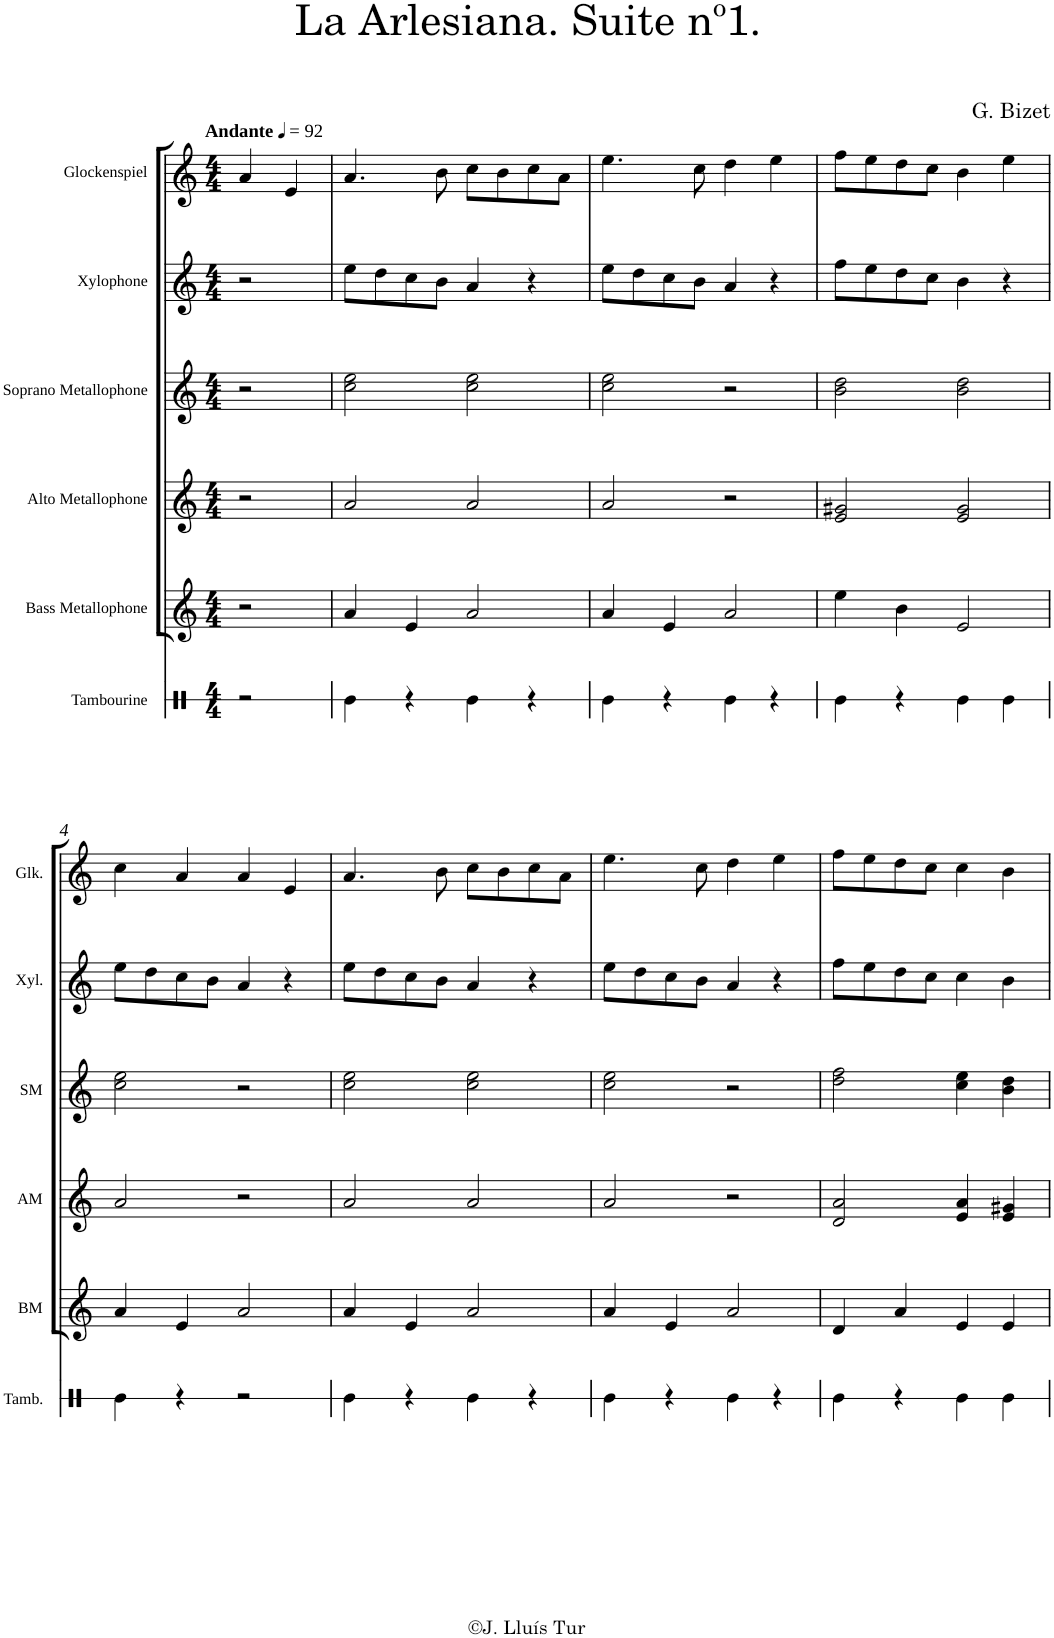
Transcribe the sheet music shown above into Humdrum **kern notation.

**kern	**kern	**kern	**kern	**kern	**kern
*part6	*part5	*part4	*part3	*part2	*part1
*staff6	*staff5	*staff4	*staff3	*staff2	*staff1
*I"Tambourine	*I"Bass Metallophone	*I"Alto Metallophone	*I"Soprano Metallophone	*I"Xylophone	*I"Glockenspiel
*I'Tamb.	*I'BM	*I'AM	*I'SM	*I'Xyl.	*I'Glk.
*stria1	*	*	*	*	*
*clefX	*clefG2	*clefG2	*clefG2	*clefG2	*clefG2
*	*Trd7c12	*	*Trd-7c-12	*Trd-7c-12	*Trd-14c-24
*k[]	*k[]	*k[]	*k[]	*k[]	*k[]
*M4/4	*M4/4	*M4/4	*M4/4	*M4/4	*M4/4
*MM92	*MM92	*MM92	*MM92	*MM92	*MM92
=	=	=	=	=	=
!	!	!	!	!	!LO:TX:a:B:t=Andante
2r	2r	2r	2r	2r	4a/
.	.	.	.	.	4e/
=1	=1	=1	=1	=1	=1
4Re\	4a/	2a/	2cc\ 2ee\	8ee\L	4.a/
.	.	.	.	8dd\	.
4r	4e/	.	.	8cc\	.
.	.	.	.	8b\J	8b\
4Re\	2a/	2a/	2cc\ 2ee\	4a/	8cc\L
.	.	.	.	.	8b\
4r	.	.	.	4r	8cc\
.	.	.	.	.	8a\J
=2	=2	=2	=2	=2	=2
4Re\	4a/	2a/	2cc\ 2ee\	8ee\L	4.ee\
.	.	.	.	8dd\	.
4r	4e/	.	.	8cc\	.
.	.	.	.	8b\J	8cc\
4Re\	2a/	2r	2r	4a/	4dd\
4r	.	.	.	4r	4ee\
=3	=3	=3	=3	=3	=3
4Re\	4ee\	2e/ 2g#X/	2b\ 2dd\	8ff\L	8ff\L
.	.	.	.	8ee\	8ee\
4r	4b\	.	.	8dd\	8dd\
.	.	.	.	8cc\J	8cc\J
4Re\	2e/	2e/ 2g#/	2b\ 2dd\	4b\	4b\
4Re\	.	.	.	4r	4ee\
!!LO:LB:g=z
=4	=4	=4	=4	=4	=4
4Re\	4a/	2a/	2cc\ 2ee\	8ee\L	4cc\
.	.	.	.	8dd\	.
4r	4e/	.	.	8cc\	4a/
.	.	.	.	8b\J	.
2r	2a/	2r	2r	4a/	4a/
.	.	.	.	4r	4e/
=5	=5	=5	=5	=5	=5
4Re\	4a/	2a/	2cc\ 2ee\	8ee\L	4.a/
.	.	.	.	8dd\	.
4r	4e/	.	.	8cc\	.
.	.	.	.	8b\J	8b\
4Re\	2a/	2a/	2cc\ 2ee\	4a/	8cc\L
.	.	.	.	.	8b\
4r	.	.	.	4r	8cc\
.	.	.	.	.	8a\J
=6	=6	=6	=6	=6	=6
4Re\	4a/	2a/	2cc\ 2ee\	8ee\L	4.ee\
.	.	.	.	8dd\	.
4r	4e/	.	.	8cc\	.
.	.	.	.	8b\J	8cc\
4Re\	2a/	2r	2r	4a/	4dd\
4r	.	.	.	4r	4ee\
=7	=7	=7	=7	=7	=7
4Re\	4d/	2d/ 2a/	2dd\ 2ff\	8ff\L	8ff\L
.	.	.	.	8ee\	8ee\
4r	4a/	.	.	8dd\	8dd\
.	.	.	.	8cc\J	8cc\J
4Re\	4e/	4e/ 4a/	4cc\ 4ee\	4cc\	4cc\
4Re\	4e/	4e/ 4g#X/	4b\ 4dd\	4b\	4b\
=	=	=	=	=	=
*-	*-	*-	*-	*-	*-
